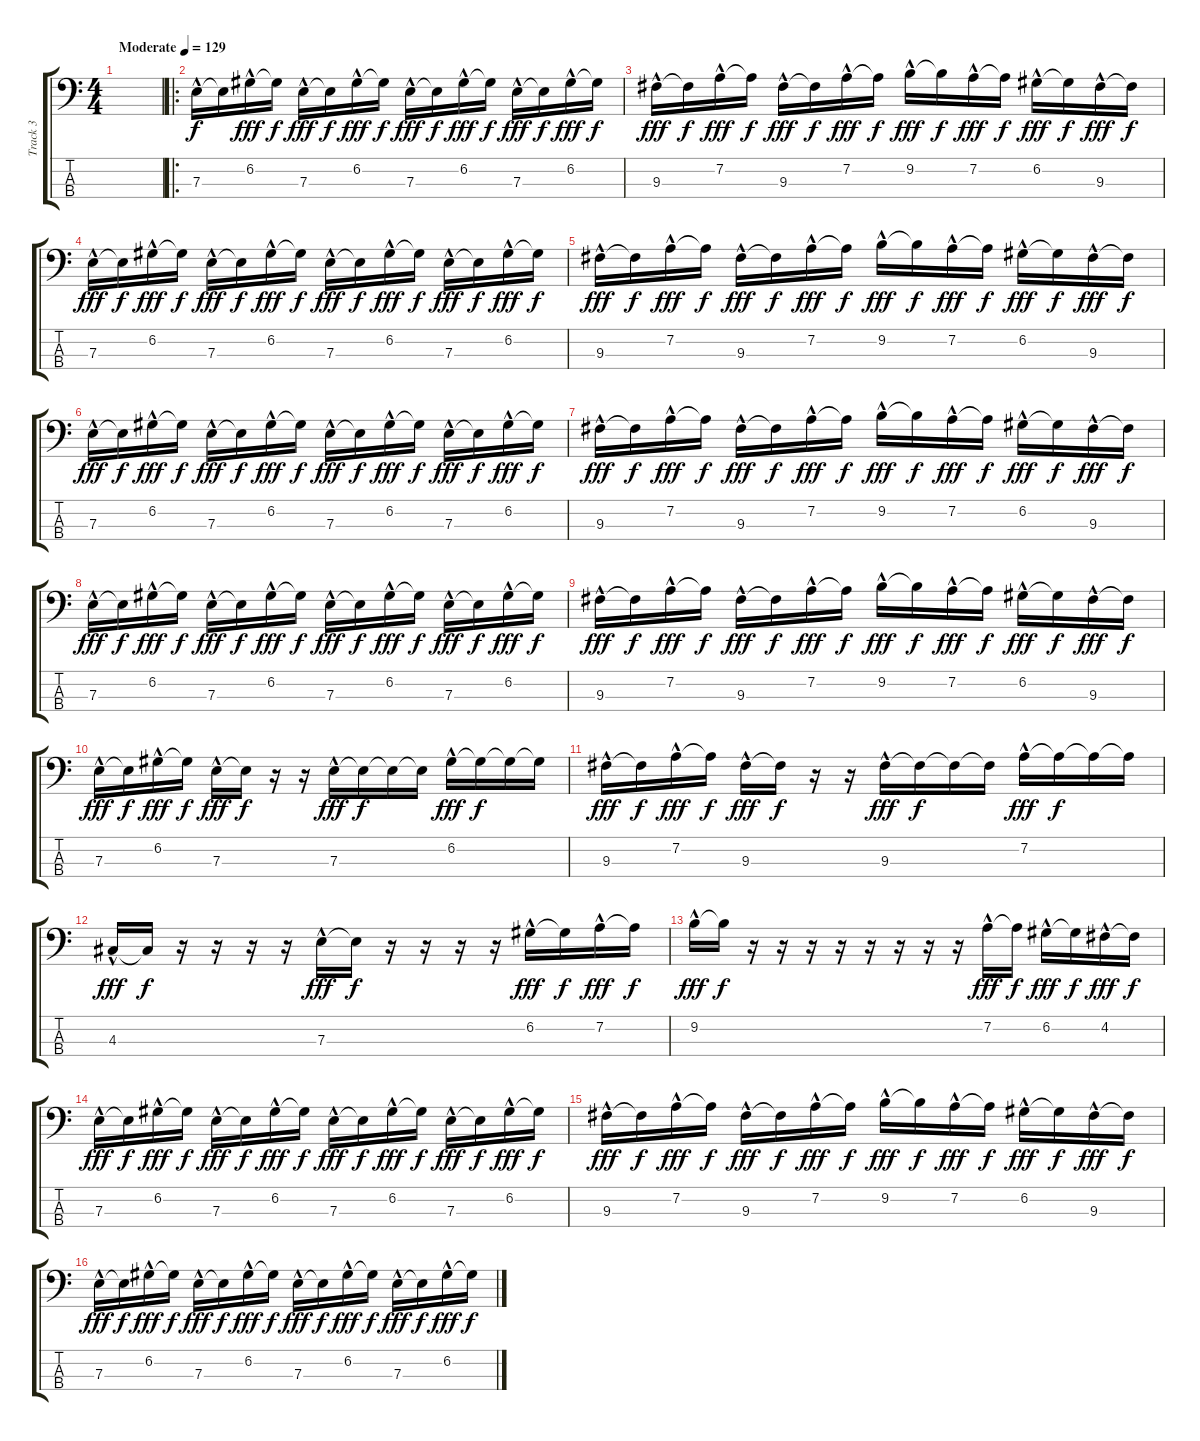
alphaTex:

\track ("Track 3" "Track 3") {instrument electricbasspick bank 2}
\staff {score tabs}
\tuning (G2 D2 A1 E1) {hide}
\ts (4 4)
\tempo (129 "Moderate")
\clef f4
\ks c
|
\ro
7.3{hac}.16 7.3{t}.16{dy f} 6.2{hac}.16{dy fff} 6.2{t}.16{dy f} 7.3{hac}.16{dy fff} 7.3{t}.16{dy f} 6.2{hac}.16{dy fff} 6.2{t}.16{dy f} 7.3{hac}.16{dy fff} 7.3{t}.16{dy f} 6.2{hac}.16{dy fff} 6.2{t}.16{dy f} 7.3{hac}.16{dy fff} 7.3{t}.16{dy f} 6.2{hac}.16{dy fff} 6.2{t}.16{dy f} |
9.3{hac}.16{dy fff} 9.3{t}.16{dy f} 7.2{hac}.16{dy fff} 7.2{t}.16{dy f} 9.3{hac}.16{dy fff} 9.3{t}.16{dy f} 7.2{hac}.16{dy fff} 7.2{t}.16{dy f} 9.2{hac}.16{dy fff} 9.2{t}.16{dy f} 7.2{hac}.16{dy fff} 7.2{t}.16{dy f} 6.2{hac}.16{dy fff} 6.2{t}.16{dy f} 9.3{hac}.16{dy fff} 9.3{t}.16{dy f} |
7.3{hac}.16{dy fff} 7.3{t}.16{dy f} 6.2{hac}.16{dy fff} 6.2{t}.16{dy f} 7.3{hac}.16{dy fff} 7.3{t}.16{dy f} 6.2{hac}.16{dy fff} 6.2{t}.16{dy f} 7.3{hac}.16{dy fff} 7.3{t}.16{dy f} 6.2{hac}.16{dy fff} 6.2{t}.16{dy f} 7.3{hac}.16{dy fff} 7.3{t}.16{dy f} 6.2{hac}.16{dy fff} 6.2{t}.16{dy f} |
9.3{hac}.16{dy fff} 9.3{t}.16{dy f} 7.2{hac}.16{dy fff} 7.2{t}.16{dy f} 9.3{hac}.16{dy fff} 9.3{t}.16{dy f} 7.2{hac}.16{dy fff} 7.2{t}.16{dy f} 9.2{hac}.16{dy fff} 9.2{t}.16{dy f} 7.2{hac}.16{dy fff} 7.2{t}.16{dy f} 6.2{hac}.16{dy fff} 6.2{t}.16{dy f} 9.3{hac}.16{dy fff} 9.3{t}.16{dy f} |
7.3{hac}.16{dy fff} 7.3{t}.16{dy f} 6.2{hac}.16{dy fff} 6.2{t}.16{dy f} 7.3{hac}.16{dy fff} 7.3{t}.16{dy f} 6.2{hac}.16{dy fff} 6.2{t}.16{dy f} 7.3{hac}.16{dy fff} 7.3{t}.16{dy f} 6.2{hac}.16{dy fff} 6.2{t}.16{dy f} 7.3{hac}.16{dy fff} 7.3{t}.16{dy f} 6.2{hac}.16{dy fff} 6.2{t}.16{dy f} |
9.3{hac}.16{dy fff} 9.3{t}.16{dy f} 7.2{hac}.16{dy fff} 7.2{t}.16{dy f} 9.3{hac}.16{dy fff} 9.3{t}.16{dy f} 7.2{hac}.16{dy fff} 7.2{t}.16{dy f} 9.2{hac}.16{dy fff} 9.2{t}.16{dy f} 7.2{hac}.16{dy fff} 7.2{t}.16{dy f} 6.2{hac}.16{dy fff} 6.2{t}.16{dy f} 9.3{hac}.16{dy fff} 9.3{t}.16{dy f} |
7.3{hac}.16{dy fff} 7.3{t}.16{dy f} 6.2{hac}.16{dy fff} 6.2{t}.16{dy f} 7.3{hac}.16{dy fff} 7.3{t}.16{dy f} 6.2{hac}.16{dy fff} 6.2{t}.16{dy f} 7.3{hac}.16{dy fff} 7.3{t}.16{dy f} 6.2{hac}.16{dy fff} 6.2{t}.16{dy f} 7.3{hac}.16{dy fff} 7.3{t}.16{dy f} 6.2{hac}.16{dy fff} 6.2{t}.16{dy f} |
9.3{hac}.16{dy fff} 9.3{t}.16{dy f} 7.2{hac}.16{dy fff} 7.2{t}.16{dy f} 9.3{hac}.16{dy fff} 9.3{t}.16{dy f} 7.2{hac}.16{dy fff} 7.2{t}.16{dy f} 9.2{hac}.16{dy fff} 9.2{t}.16{dy f} 7.2{hac}.16{dy fff} 7.2{t}.16{dy f} 6.2{hac}.16{dy fff} 6.2{t}.16{dy f} 9.3{hac}.16{dy fff} 9.3{t}.16{dy f} |
7.3{hac}.16{dy fff} 7.3{t}.16{dy f} 6.2{hac}.16{dy fff} 6.2{t}.16{dy f} 7.3{hac}.16{dy fff} 7.3{t}.16{dy f} r.16 r.16 7.3{hac}.16{dy fff} 7.3{t}.16{dy f} 7.3{t}.16 7.3{t}.16 6.2{hac}.16{dy fff} 6.2{t}.16{dy f} 6.2{t}.16 6.2{t}.16 |
9.3{hac}.16{dy fff} 9.3{t}.16{dy f} 7.2{hac}.16{dy fff} 7.2{t}.16{dy f} 9.3{hac}.16{dy fff} 9.3{t}.16{dy f} r.16 r.16 9.3{hac}.16{dy fff} 9.3{t}.16{dy f} 9.3{t}.16 9.3{t}.16 7.2{hac}.16{dy fff} 7.2{t}.16{dy f} 7.2{t}.16 7.2{t}.16 |
4.3{hac}.16{dy fff} 4.3{t}.16{dy f} r.16 r.16 r.16 r.16 7.3{hac}.16{dy fff} 7.3{t}.16{dy f} r.16 r.16 r.16 r.16 6.2{hac}.16{dy fff} 6.2{t}.16{dy f} 7.2{hac}.16{dy fff} 7.2{t}.16{dy f} |
9.2{hac}.16{dy fff} 9.2{t}.16{dy f} r.16 r.16 r.16 r.16 r.16 r.16 r.16 r.16 7.2{hac}.16{dy fff} 7.2{t}.16{dy f} 6.2{hac}.16{dy fff} 6.2{t}.16{dy f} 4.2{hac}.16{dy fff} 4.2{t}.16{dy f} |
7.3{hac}.16{dy fff} 7.3{t}.16{dy f} 6.2{hac}.16{dy fff} 6.2{t}.16{dy f} 7.3{hac}.16{dy fff} 7.3{t}.16{dy f} 6.2{hac}.16{dy fff} 6.2{t}.16{dy f} 7.3{hac}.16{dy fff} 7.3{t}.16{dy f} 6.2{hac}.16{dy fff} 6.2{t}.16{dy f} 7.3{hac}.16{dy fff} 7.3{t}.16{dy f} 6.2{hac}.16{dy fff} 6.2{t}.16{dy f} |
9.3{hac}.16{dy fff} 9.3{t}.16{dy f} 7.2{hac}.16{dy fff} 7.2{t}.16{dy f} 9.3{hac}.16{dy fff} 9.3{t}.16{dy f} 7.2{hac}.16{dy fff} 7.2{t}.16{dy f} 9.2{hac}.16{dy fff} 9.2{t}.16{dy f} 7.2{hac}.16{dy fff} 7.2{t}.16{dy f} 6.2{hac}.16{dy fff} 6.2{t}.16{dy f} 9.3{hac}.16{dy fff} 9.3{t}.16{dy f} |
7.3{hac}.16{dy fff} 7.3{t}.16{dy f} 6.2{hac}.16{dy fff} 6.2{t}.16{dy f} 7.3{hac}.16{dy fff} 7.3{t}.16{dy f} 6.2{hac}.16{dy fff} 6.2{t}.16{dy f} 7.3{hac}.16{dy fff} 7.3{t}.16{dy f} 6.2{hac}.16{dy fff} 6.2{t}.16{dy f} 7.3{hac}.16{dy fff} 7.3{t}.16{dy f} 6.2{hac}.16{dy fff} 6.2{t}.16{dy f}
